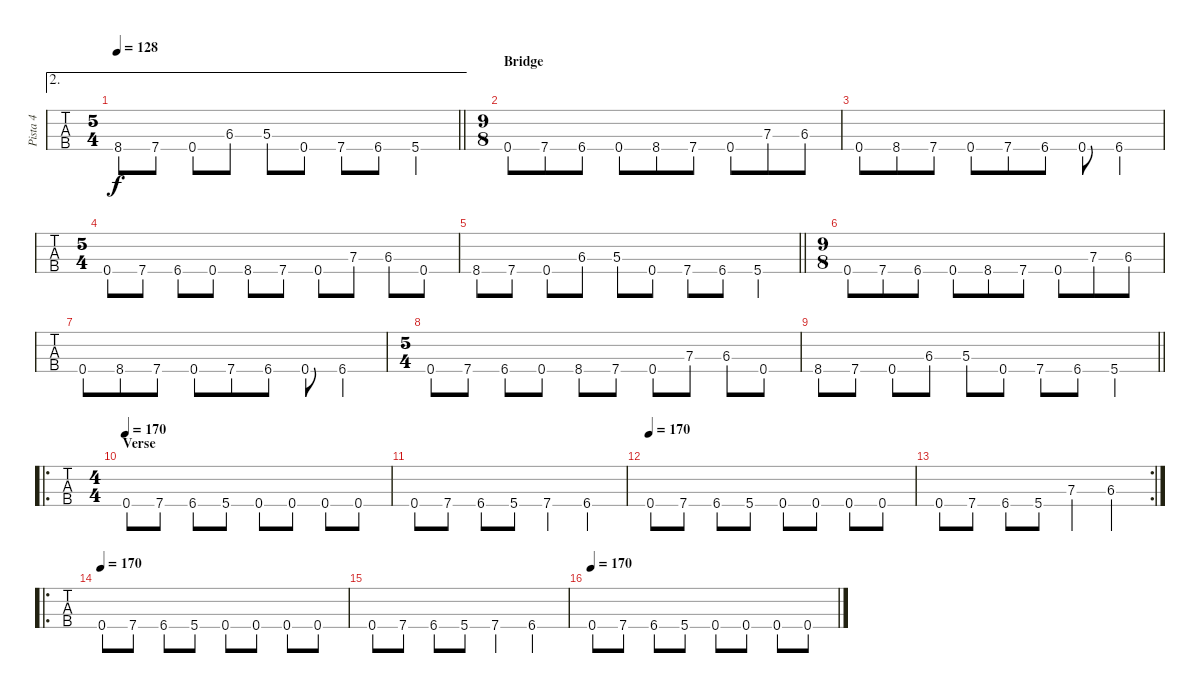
\track ("Pista 4" "Pista 4") {instrument electricbassfinger}
\staff {tabs}
\tuning (G2 D2 A1 E1) {hide}
\ae 2
\ts (5 4)
\tempo 128
\clef f4
\barLineRight lightlight
\ks c
8.4.8{dy f} 7.4.8 0.4.8 6.3.8 5.3.8 0.4.8 7.4.8 6.4.8 5.4.4 |
\ts (9 8)
\section ("" "Bridge")
0.4.8 7.4.8 6.4.8 0.4.8 8.4.8 7.4.8 0.4.8 7.3.8 6.3.8 |
0.4.8 8.4.8 7.4.8 0.4.8 7.4.8 6.4.8 0.4.8 6.4.4 |
\ts (5 4)
0.4.8 7.4.8 6.4.8 0.4.8 8.4.8 7.4.8 0.4.8 7.3.8 6.3.8 0.4.8 |
\barLineRight lightlight
8.4.8 7.4.8 0.4.8 6.3.8 5.3.8 0.4.8 7.4.8 6.4.8 5.4.4 |
\ts (9 8)
0.4.8 7.4.8 6.4.8 0.4.8 8.4.8 7.4.8 0.4.8 7.3.8 6.3.8 |
0.4.8 8.4.8 7.4.8 0.4.8 7.4.8 6.4.8 0.4.8 6.4.4 |
\ts (5 4)
0.4.8 7.4.8 6.4.8 0.4.8 8.4.8 7.4.8 0.4.8 7.3.8 6.3.8 0.4.8 |
\barLineRight lightlight
8.4.8 7.4.8 0.4.8 6.3.8 5.3.8 0.4.8 7.4.8 6.4.8 5.4.4 |
\ro
\ts (4 4)
\section ("" "Verse")
\tempo 170
0.4.8 7.4.8 6.4.8 5.4.8 0.4.8 0.4.8 0.4.8 0.4.8 |
0.4.8 7.4.8 6.4.8 5.4.8 7.4.4 6.4.4 |
\tempo 170
0.4.8 7.4.8 6.4.8 5.4.8 0.4.8 0.4.8 0.4.8 0.4.8 |
\rc 2
0.4.8 7.4.8 6.4.8 5.4.8 7.3.4 6.3.4 |
\ro
\tempo 170
0.4.8 7.4.8 6.4.8 5.4.8 0.4.8 0.4.8 0.4.8 0.4.8 |
0.4.8 7.4.8 6.4.8 5.4.8 7.4.4 6.4.4 |
\tempo 170
0.4.8 7.4.8 6.4.8 5.4.8 0.4.8 0.4.8 0.4.8 0.4.8
